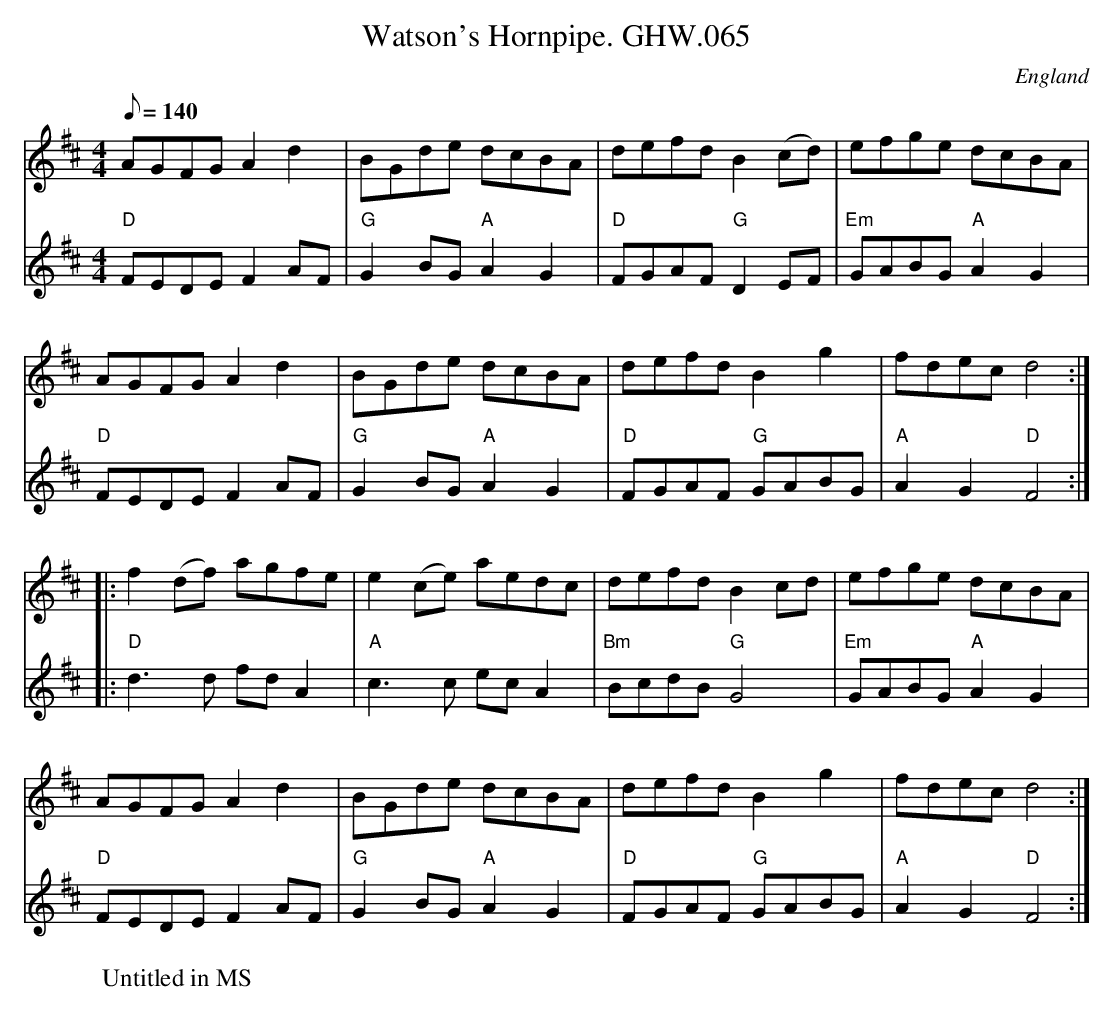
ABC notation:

X:1
T:Watson's Hornpipe. GHW.065
M:4/4
L:1/8
Q:140
O:England
K:D
V:1
V:2
V:1
AGFG A2 d2|BGde dcBA|defd B2 (cd)|efge dcBA|
AGFG A2 d2|BGde dcBA|defd B2 g2|fdec d4:|
|:f2 (df) agfe|e2 (ce) aedc|defd B2 cd| efge dcBA|
AGFG A2 d2|BGde dcBA|defd B2 g2|fdec d4:|
V:2
"D"FEDE F2AF |"G"G2BG "A"A2G2| "D"FGAF "G"D2EF |"Em"GABG"A"A2G2|
"D"FEDE F2AF |"G"G2BG "A"A2G2| "D"FGAF "G"GABG | "A"A2G2 "D"F4 :|
|:"D"d3d fdA2 |"A"c3c ecA2 |"Bm"BcdB "G"G4 | "Em"GABG "A"A2G2 |
"D"FEDE F2AF |"G"G2BG "A"A2G2| "D"FGAF "G"GABG | "A"A2G2 "D"F4 :|
W:Untitled in MS
